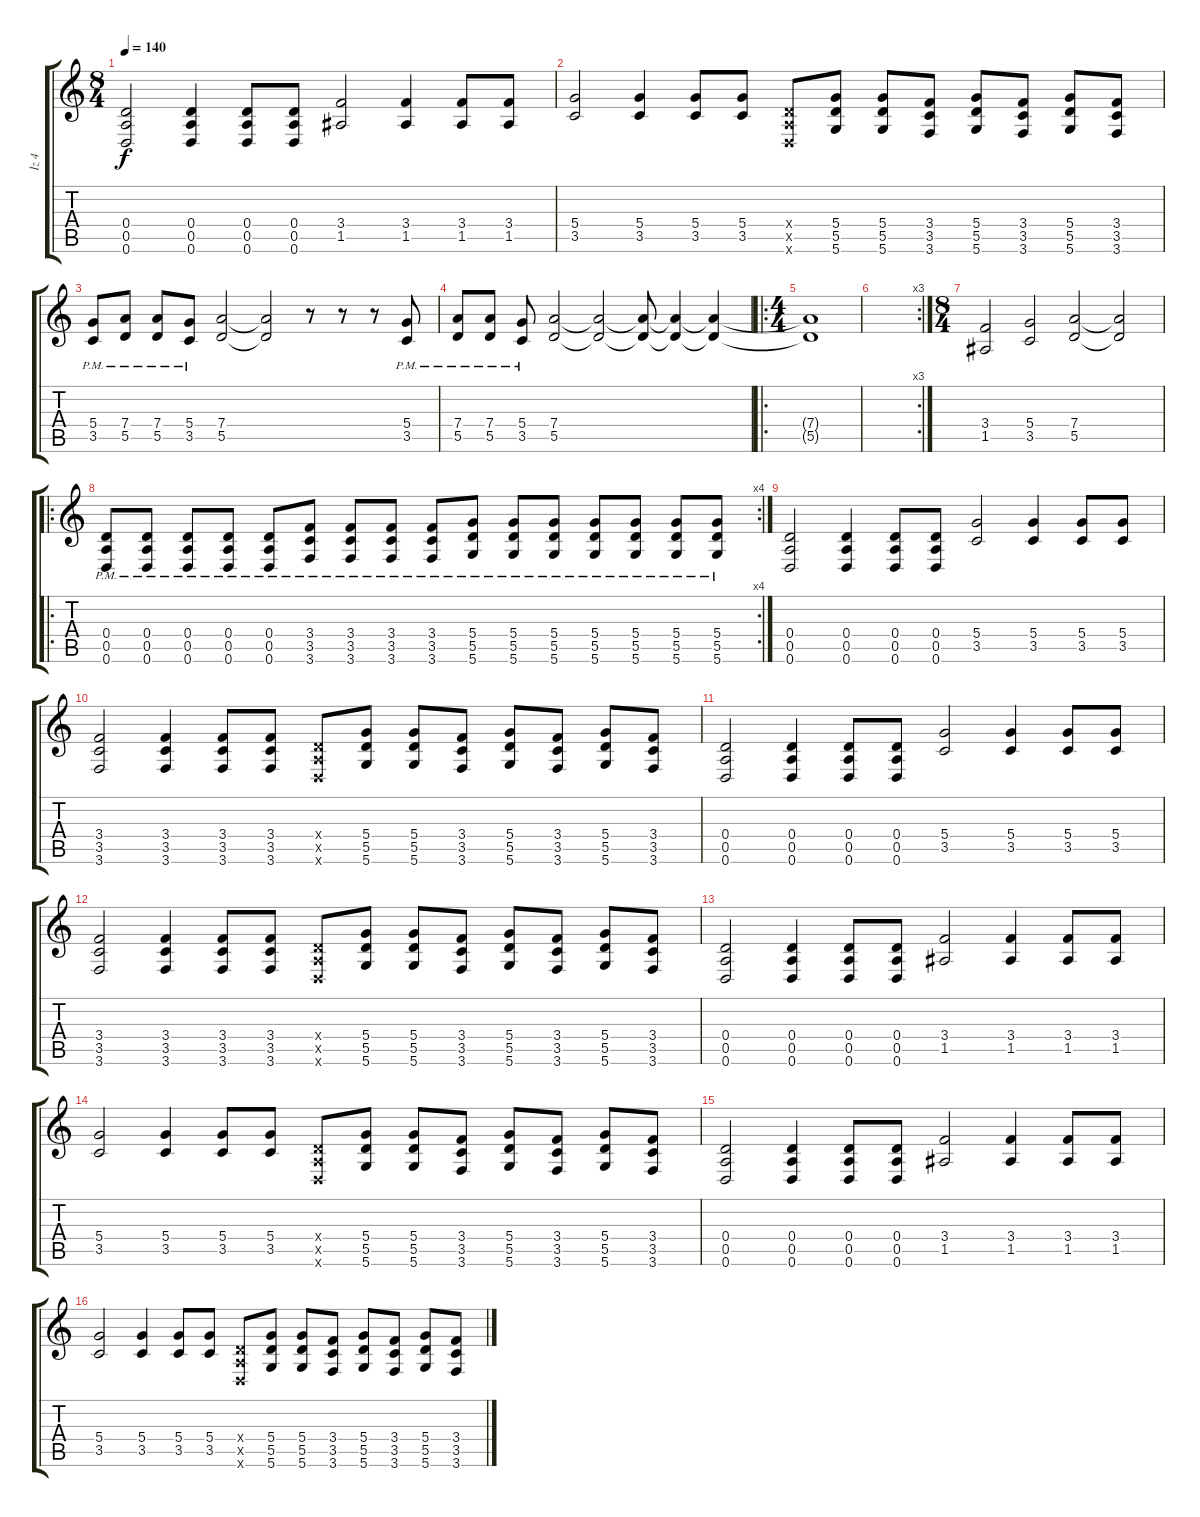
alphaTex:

\track ("İz 4" "İz 4") {instrument distortionguitar}
\staff {score tabs}
\tuning (E4 B3 G3 D3 A2 D2) {hide}
\ts (8 4)
\tempo 140
\clef g2
\ks c
(0.4 0.5 0.6).2{dy f} (0.4 0.5 0.6).4 (0.4 0.5 0.6).8 (0.4 0.5 0.6).8 (3.4 1.5).2 (3.4 1.5).4 (3.4 1.5).8 (3.4 1.5).8 |
(5.4 3.5).2 (5.4 3.5).4 (5.4 3.5).8 (5.4 3.5).8 (0.4{x} 0.5{x} 0.6{x}).8 (5.4 5.5 5.6).8 (5.4 5.5 5.6).8 (3.4 3.5 3.6).8 (5.4 5.5 5.6).8 (3.4 3.5 3.6).8 (5.4 5.5 5.6).8 (3.4 3.5 3.6).8 |
(5.4{pm} 3.5{pm}).8 (7.4{pm} 5.5{pm}).8 (7.4{pm} 5.5{pm}).8 (5.4{pm} 3.5{pm}).8 (7.4 5.5).2 (7.4{t} 5.5{t}).2 r.8 r.8 r.8 (5.4{pm} 3.5{pm}).8 |
(7.4{pm} 5.5{pm}).8 (7.4{pm} 5.5{pm}).8 (5.4{pm} 3.5{pm}).8 (7.4 5.5).2 (7.4{t} 5.5{t}).2 (7.4{t} 5.5{t}).8 (7.4{t} 5.5{t}).4 (7.4{t} 5.5{t}).4 |
\ro
\ts (4 4)
(7.4{t} 5.5{t}).1 |
\rc 3
|
\ts (8 4)
(3.4 1.5).2 (5.4 3.5).2 (7.4 5.5).2 (7.4{t} 5.5{t}).2 |
\ro
\rc 4
(0.4{pm} 0.5{pm} 0.6{pm}).8 (0.4{pm} 0.5{pm} 0.6{pm}).8 (0.4{pm} 0.5{pm} 0.6{pm}).8 (0.4{pm} 0.5{pm} 0.6{pm}).8 (0.4{pm} 0.5{pm} 0.6{pm}).8 (3.4{pm} 3.5{pm} 3.6{pm}).8 (3.4{pm} 3.5{pm} 3.6{pm}).8 (3.4{pm} 3.5{pm} 3.6{pm}).8 (3.4{pm} 3.5{pm} 3.6{pm}).8 (5.4{pm} 5.5{pm} 5.6{pm}).8 (5.4{pm} 5.5{pm} 5.6{pm}).8 (5.4{pm} 5.5{pm} 5.6{pm}).8 (5.4{pm} 5.5{pm} 5.6{pm}).8 (5.4{pm} 5.5{pm} 5.6{pm}).8 (5.4{pm} 5.5{pm} 5.6{pm}).8 (5.4{pm} 5.5{pm} 5.6{pm}).8 |
(0.4 0.5 0.6).2 (0.4 0.5 0.6).4 (0.4 0.5 0.6).8 (0.4 0.5 0.6).8 (5.4 3.5).2 (5.4 3.5).4 (5.4 3.5).8 (5.4 3.5).8 |
(3.4 3.5 3.6).2 (3.4 3.5 3.6).4 (3.4 3.5 3.6).8 (3.4 3.5 3.6).8 (0.4{x} 0.5{x} 0.6{x}).8 (5.4 5.5 5.6).8 (5.4 5.5 5.6).8 (3.4 3.5 3.6).8 (5.4 5.5 5.6).8 (3.4 3.5 3.6).8 (5.4 5.5 5.6).8 (3.4 3.5 3.6).8 |
(0.4 0.5 0.6).2 (0.4 0.5 0.6).4 (0.4 0.5 0.6).8 (0.4 0.5 0.6).8 (5.4 3.5).2 (5.4 3.5).4 (5.4 3.5).8 (5.4 3.5).8 |
(3.4 3.5 3.6).2 (3.4 3.5 3.6).4 (3.4 3.5 3.6).8 (3.4 3.5 3.6).8 (0.4{x} 0.5{x} 0.6{x}).8 (5.4 5.5 5.6).8 (5.4 5.5 5.6).8 (3.4 3.5 3.6).8 (5.4 5.5 5.6).8 (3.4 3.5 3.6).8 (5.4 5.5 5.6).8 (3.4 3.5 3.6).8 |
(0.4 0.5 0.6).2 (0.4 0.5 0.6).4 (0.4 0.5 0.6).8 (0.4 0.5 0.6).8 (3.4 1.5).2 (3.4 1.5).4 (3.4 1.5).8 (3.4 1.5).8 |
(5.4 3.5).2 (5.4 3.5).4 (5.4 3.5).8 (5.4 3.5).8 (0.4{x} 0.5{x} 0.6{x}).8 (5.4 5.5 5.6).8 (5.4 5.5 5.6).8 (3.4 3.5 3.6).8 (5.4 5.5 5.6).8 (3.4 3.5 3.6).8 (5.4 5.5 5.6).8 (3.4 3.5 3.6).8 |
(0.4 0.5 0.6).2 (0.4 0.5 0.6).4 (0.4 0.5 0.6).8 (0.4 0.5 0.6).8 (3.4 1.5).2 (3.4 1.5).4 (3.4 1.5).8 (3.4 1.5).8 |
(5.4 3.5).2 (5.4 3.5).4 (5.4 3.5).8 (5.4 3.5).8 (0.4{x} 0.5{x} 0.6{x}).8 (5.4 5.5 5.6).8 (5.4 5.5 5.6).8 (3.4 3.5 3.6).8 (5.4 5.5 5.6).8 (3.4 3.5 3.6).8 (5.4 5.5 5.6).8 (3.4 3.5 3.6).8
